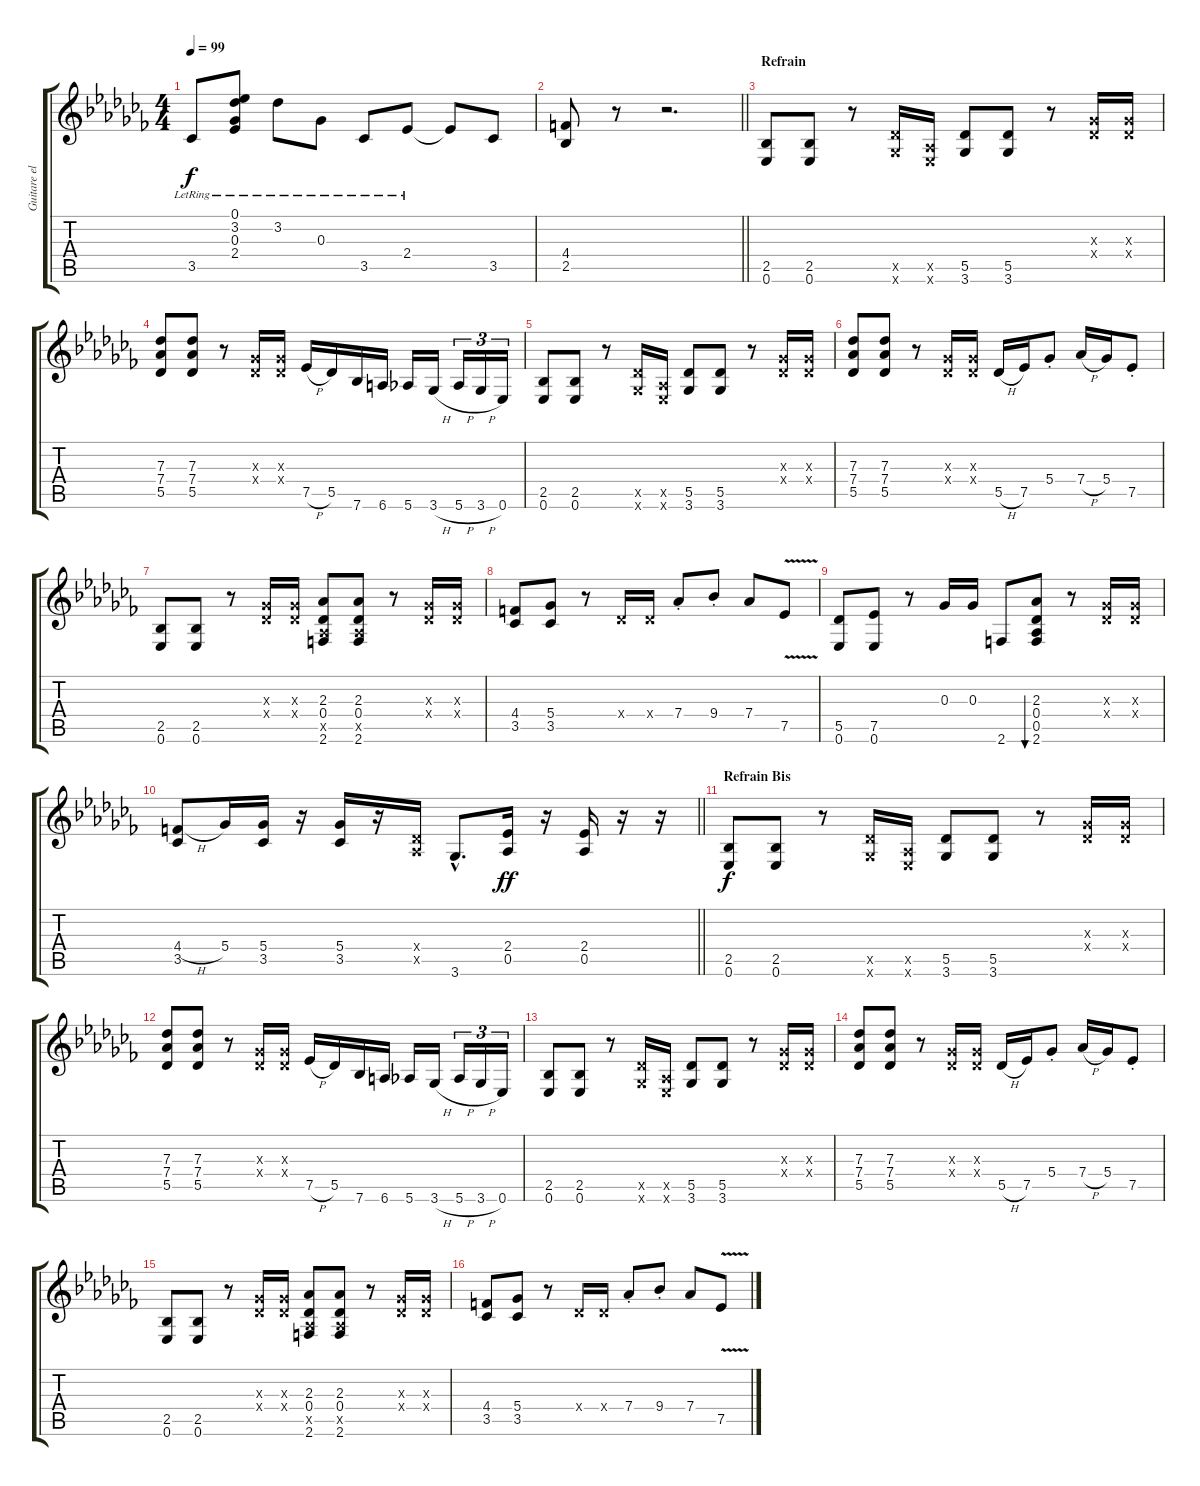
\track ("Guitare electrique 1" "Guitare el") {instrument distortionguitar}
\staff {score tabs}
\tuning (Eb4 Bb3 Gb3 Db3 Ab2 Eb2) {hide}
\ts (4 4)
\tempo 99
\clef g2
\ks cb
3.5{lr}.8{dy f} (0.1{lr} 3.2{lr} 0.3{lr} 2.4{lr}).8 3.2{lr}.8 0.3{lr}.8 3.5{lr}.8 2.4{lr}.8 2.4{t}.8 3.5.8 |
\barLineRight lightlight
(4.4 2.5).8 r.8 r.2{d} |
\section ("" "Refrain")
(2.5 0.6).8 (2.5 0.6).8 r.8 (5.5{x} 3.6{x}).16 (0.5{x} 0.6{x}).16 (5.5 3.6).8 (5.5 3.6).8 r.8 (0.3{x} 0.4{x}).16 (0.3{x} 0.4{x}).16 |
(7.3 7.4 5.5).8 (7.3 7.4 5.5).8 r.8 (0.3{x} 0.4{x}).16 (0.3{x} 0.4{x}).16 7.5{h}.16 5.5.16 7.6.16 6.6.16 5.6.16 3.6{h}.16 5.6{h}.16{tu (3 2)} 3.6{h}.16{tu (3 2)} 0.6.16{tu (3 2)} |
(2.5 0.6).8 (2.5 0.6).8 r.8 (5.5{x} 3.6{x}).16 (0.5{x} 0.6{x}).16 (5.5 3.6).8 (5.5 3.6).8 r.8 (0.3{x} 0.4{x}).16 (0.3{x} 0.4{x}).16 |
(7.3 7.4 5.5).8 (7.3 7.4 5.5).8 r.8 (0.3{x} 0.4{x}).16 (0.3{x} 0.4{x}).16 5.5{h}.16 7.5.16 5.4{st}.8 7.4{h}.16 5.4.16 7.5{st}.8 |
(2.5 0.6).8 (2.5 0.6).8 r.8 (0.3{x} 0.4{x}).16 (0.3{x} 0.4{x}).16 (2.3 0.4 0.5{x} 2.6).8 (2.3 0.4 0.5{x} 2.6).8 r.8 (0.3{x} 0.4{x}).16 (0.3{x} 0.4{x}).16 |
(4.4 3.5).8 (5.4 3.5).8 r.8 0.4{x}.16 0.4{x}.16 7.4{st}.8 9.4{st}.8 7.4.8 7.5{v}.8 |
(5.5 0.6).8 (7.5 0.6).8 r.8 0.3.16 0.3.16 2.6.8 (2.3 0.4 0.5 2.6).8{bu 60} r.8 (0.3{x} 0.4{x}).16 (0.3{x} 0.4{x}).16 |
\barLineRight lightlight
(4.4{h} 3.5).8 5.4.16 (5.4 3.5).16 r.16 (5.4 3.5).16 r.16 (0.4{x} 0.5{x}).16 3.6{hac}.8{d} (2.4 0.5).16{dy ff} r.16 (2.4 0.5).16 r.16 r.16 |
\section ("" "Refrain Bis")
(2.5 0.6).8{dy f} (2.5 0.6).8 r.8 (5.5{x} 3.6{x}).16 (0.5{x} 0.6{x}).16 (5.5 3.6).8 (5.5 3.6).8 r.8 (0.3{x} 0.4{x}).16 (0.3{x} 0.4{x}).16 |
(7.3 7.4 5.5).8 (7.3 7.4 5.5).8 r.8 (0.3{x} 0.4{x}).16 (0.3{x} 0.4{x}).16 7.5{h}.16 5.5.16 7.6.16 6.6.16 5.6.16 3.6{h}.16 5.6{h}.16{tu (3 2)} 3.6{h}.16{tu (3 2)} 0.6.16{tu (3 2)} |
(2.5 0.6).8 (2.5 0.6).8 r.8 (5.5{x} 3.6{x}).16 (0.5{x} 0.6{x}).16 (5.5 3.6).8 (5.5 3.6).8 r.8 (0.3{x} 0.4{x}).16 (0.3{x} 0.4{x}).16 |
(7.3 7.4 5.5).8 (7.3 7.4 5.5).8 r.8 (0.3{x} 0.4{x}).16 (0.3{x} 0.4{x}).16 5.5{h}.16 7.5.16 5.4{st}.8 7.4{h}.16 5.4.16 7.5{st}.8 |
(2.5 0.6).8 (2.5 0.6).8 r.8 (0.3{x} 0.4{x}).16 (0.3{x} 0.4{x}).16 (2.3 0.4 0.5{x} 2.6).8 (2.3 0.4 0.5{x} 2.6).8 r.8 (0.3{x} 0.4{x}).16 (0.3{x} 0.4{x}).16 |
(4.4 3.5).8 (5.4 3.5).8 r.8 0.4{x}.16 0.4{x}.16 7.4{st}.8 9.4{st}.8 7.4.8 7.5{v}.8
